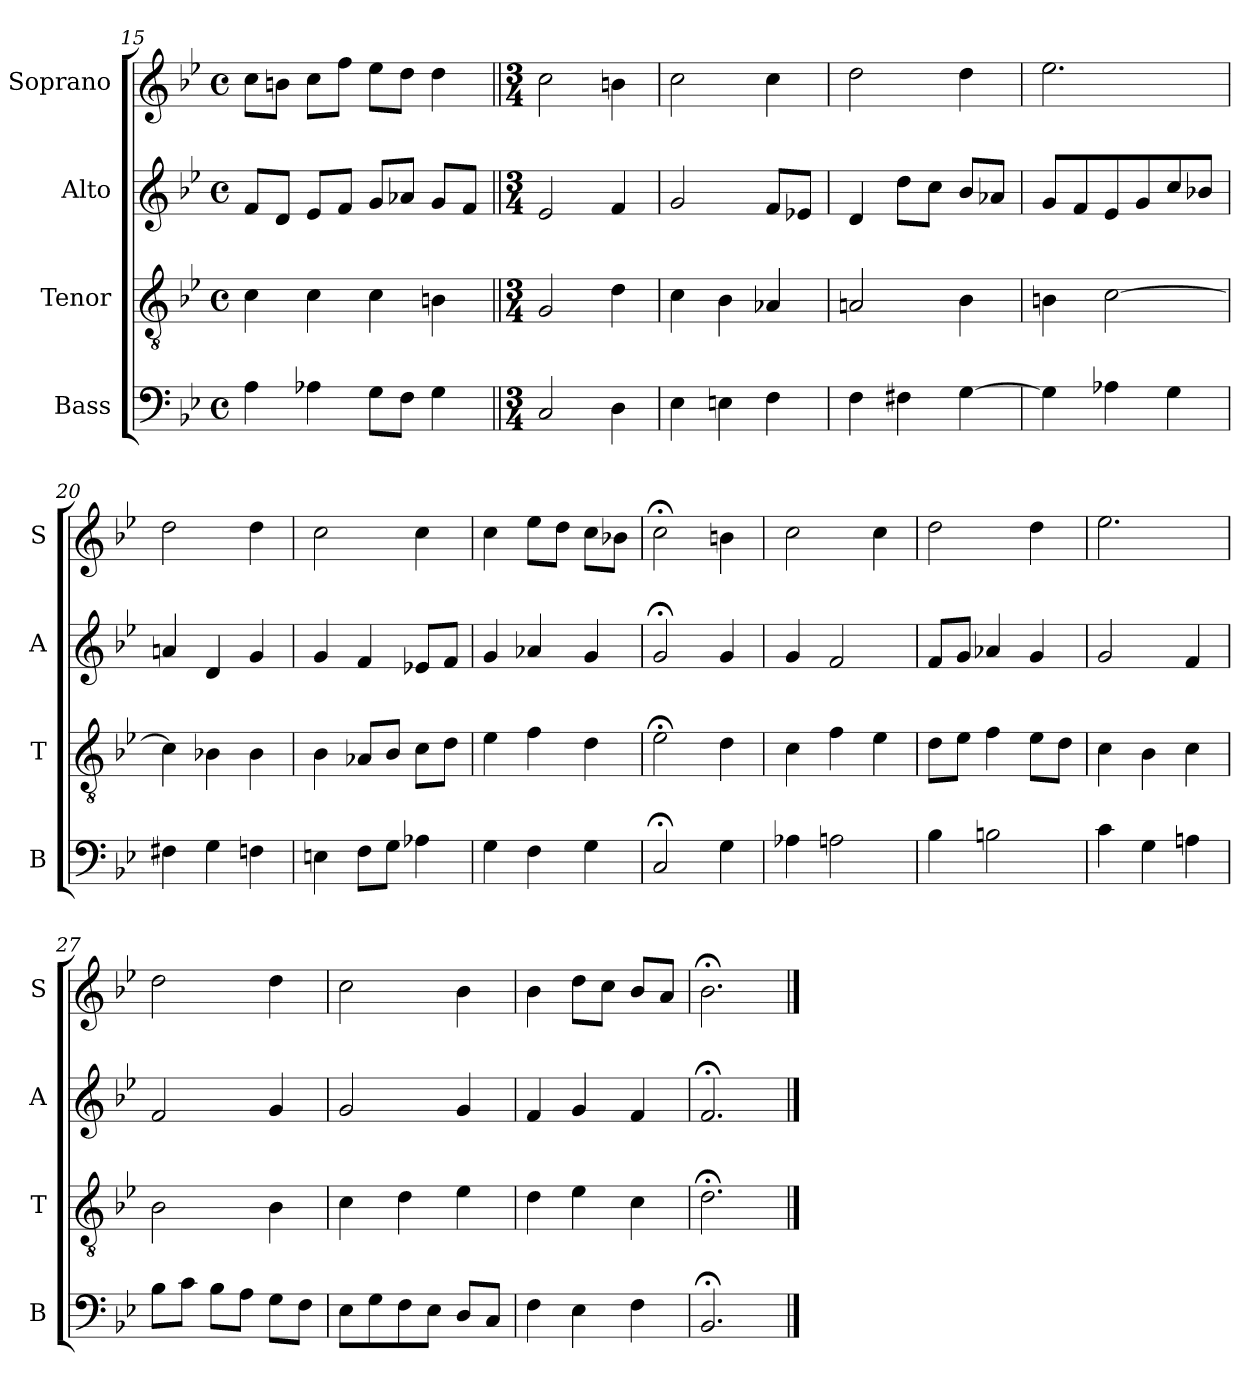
**kern	**kern	**kern	**kern
*part4	*part3	*part2	*part1
*staff4	*staff3	*staff2	*staff1
*I"Bass	*I"Tenor	*I"Alto	*I"Soprano
*I'B	*I'T	*I'A	*I'S
*clefF4	*clefGv2	*clefG2	*clefG2
*k[b-e-]	*k[b-e-]	*k[b-e-]	*k[b-e-]
*B-:	*B-:	*B-:	*B-:
*M4/4	*M4/4	*M4/4	*M4/4
*met(c)	*met(c)	*met(c)	*met(c)
=15	=15	=15	=15
4A	4c	8fL	8ccL
.	.	8dJ	8bnJ
4A-X	4c	8e-L	8ccL
.	.	8fJ	8ffJ
8GL	4c	8gL	8ee-L
8FJ	.	8a-XJ	8ddJ
4G	4Bn	8gL	4dd
.	.	8fJ	.
=16||	=16||	=16||	=16||
*M3/4	*M3/4	*M3/4	*M3/4
2C	2G	2e-	2cc
4Di	4di	4fi	4bni
=17	=17	=17	=17
4E-	4c	2g	2cc
4En	4B-	.	.
4F	4A-X	8fL	4cc
.	.	8e-XJ	.
=18	=18	=18	=18
4F	2An	4d	2dd
4F#X	.	8ddL	.
.	.	8ccJ	.
[4G	4B-	8b-L	4dd
.	.	8a-XJ	.
=19	=19	=19	=19
4G]	4Bn	8gL	2.ee-
.	.	8f	.
4A-X	[2c	8e-	.
.	.	8g	.
4G	.	8cc	.
.	.	8b-XJ	.
=20	=20	=20	=20
4F#X	4c]	4an	2dd
4G	4B-X	4d	.
4Fn	4B-	4g	4dd
=21	=21	=21	=21
4En	4B-	4g	2cc
8FL	8A-XL	4f	.
8GJ	8B-J	.	.
4A-X	8cL	8e-XL	4cc
.	8dJ	8fJ	.
=22	=22	=22	=22
4G	4e-	4g	4cc
4F	4f	4a-X	8ee-L
.	.	.	8ddJ
4G	4d	4g	8ccL
.	.	.	8b-XJ
=23	=23	=23	=23
2C;<	2e-;<	2g;<	2cc;<
4G	4d	4g	4bn
=24	=24	=24	=24
4A-X	4c	4g	2cc
2An	4f	2f	.
.	4e-	.	4cc
=25	=25	=25	=25
4B-	8dL	8fL	2dd
.	8e-J	8gJ	.
2Bn	4f	4a-X	.
.	8e-L	4g	4dd
.	8dJ	.	.
=26	=26	=26	=26
4c	4c	2g	2.ee-
4G	4B-	.	.
4An	4c	4f	.
=27	=27	=27	=27
8B-L	2B-	2f	2dd
8cJ	.	.	.
8B-L	.	.	.
8AJ	.	.	.
8GL	4B-	4g	4dd
8FJ	.	.	.
=28	=28	=28	=28
8E-L	4c	2g	2cc
8G	.	.	.
8F	4d	.	.
8E-J	.	.	.
8DL	4e-	4g	4b-
8CJ	.	.	.
=29	=29	=29	=29
4F	4d	4f	4b-
4E-	4e-	4g	8ddL
.	.	.	8ccJ
4F	4c	4f	8b-L
.	.	.	8aJ
=30	=30	=30	=30
2.BB-;<	2.d;<	2.f;<	2.b-;<
==	==	==	==
*-	*-	*-	*-
